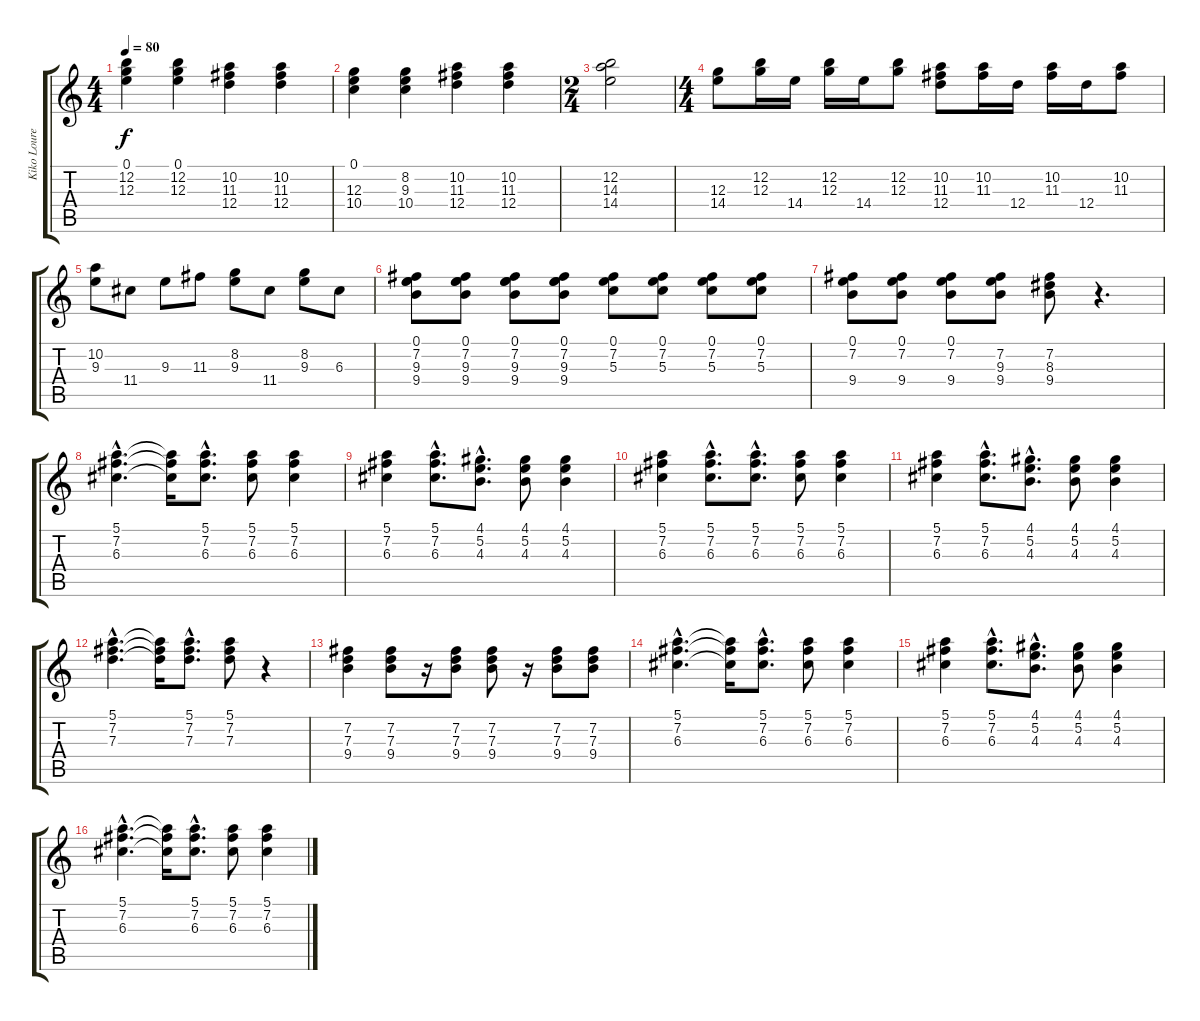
\track ("Kiko Loureiro" "Kiko Loure") {instrument acousticguitarsteel}
\staff {score tabs}
\tuning (E4 B3 G3 D3 A2 E2) {hide}
\ts (4 4)
\tempo 80
\clef g2
\ks c
(0.1 12.2 12.3).4{dy f} (0.1 12.2 12.3).4 (10.2 11.3 12.4).4 (10.2 11.3 12.4).4 |
(0.1 12.3 10.4).4 (8.2 9.3 10.4).4 (10.2 11.3 12.4).4 (10.2 11.3 12.4).4 |
\ts (2 4)
(12.2 14.3 14.4).2 |
\ts (4 4)
(12.3 14.4).8 (12.2 12.3).16 14.4.16 (12.2 12.3).16 14.4.16 (12.2 12.3).8 (10.2 11.3 12.4).8 (10.2 11.3).16 12.4.16 (10.2 11.3).16 12.4.16 (10.2 11.3).8 |
(10.2 9.3).8 11.4.8 9.3.8 11.3.8 (8.2 9.3).8 11.4.8 (8.2 9.3).8 6.3.8 |
(0.1 7.2 9.3 9.4).8 (0.1 7.2 9.3 9.4).8 (0.1 7.2 9.3 9.4).8 (0.1 7.2 9.3 9.4).8 (0.1 7.2 5.3).8 (0.1 7.2 5.3).8 (0.1 7.2 5.3).8 (0.1 7.2 5.3).8 |
(0.1 7.2 9.4).8 (0.1 7.2 9.4).8 (0.1 7.2 9.4).8 (7.2 9.3 9.4).8 (7.2 8.3 9.4).8 r.4{d} |
(5.1{hac} 7.2{hac} 6.3{hac}).4{d} (5.1{t} 7.2{t} 6.3{t}).16 (5.1{hac} 7.2{hac} 6.3{hac}).8{d} (5.1 7.2 6.3).8 (5.1 7.2 6.3).4 |
(5.1 7.2 6.3).4 (5.1{hac} 7.2{hac} 6.3{hac}).8{d} (4.1{hac} 5.2{hac} 4.3{hac}).8{d} (4.1 5.2 4.3).8 (4.1 5.2 4.3).4 |
(5.1 7.2 6.3).4 (5.1{hac} 7.2{hac} 6.3{hac}).8{d} (5.1{hac} 7.2{hac} 6.3{hac}).8{d} (5.1 7.2 6.3).8 (5.1 7.2 6.3).4 |
(5.1 7.2 6.3).4 (5.1{hac} 7.2{hac} 6.3{hac}).8{d} (4.1{hac} 5.2{hac} 4.3{hac}).8{d} (4.1 5.2 4.3).8 (4.1 5.2 4.3).4 |
(5.1{hac} 7.2{hac} 7.3{hac}).4{d} (5.1{t} 7.2{t} 7.3{t}).16 (5.1{hac} 7.2{hac} 7.3{hac}).8{d} (5.1 7.2 7.3).8 r.4 |
(7.2 7.3 9.4).4 (7.2 7.3 9.4).8 r.16 (7.2 7.3 9.4).8 (7.2 7.3 9.4).8 r.16 (7.2 7.3 9.4).8 (7.2 7.3 9.4).8 |
(5.1{hac} 7.2{hac} 6.3{hac}).4{d} (5.1{t} 7.2{t} 6.3{t}).16 (5.1{hac} 7.2{hac} 6.3{hac}).8{d} (5.1 7.2 6.3).8 (5.1 7.2 6.3).4 |
(5.1 7.2 6.3).4 (5.1{hac} 7.2{hac} 6.3{hac}).8{d} (4.1{hac} 5.2{hac} 4.3{hac}).8{d} (4.1 5.2 4.3).8 (4.1 5.2 4.3).4 |
(5.1{hac} 7.2{hac} 6.3{hac}).4{d} (5.1{t} 7.2{t} 6.3{t}).16 (5.1{hac} 7.2{hac} 6.3{hac}).8{d} (5.1 7.2 6.3).8 (5.1 7.2 6.3).4
